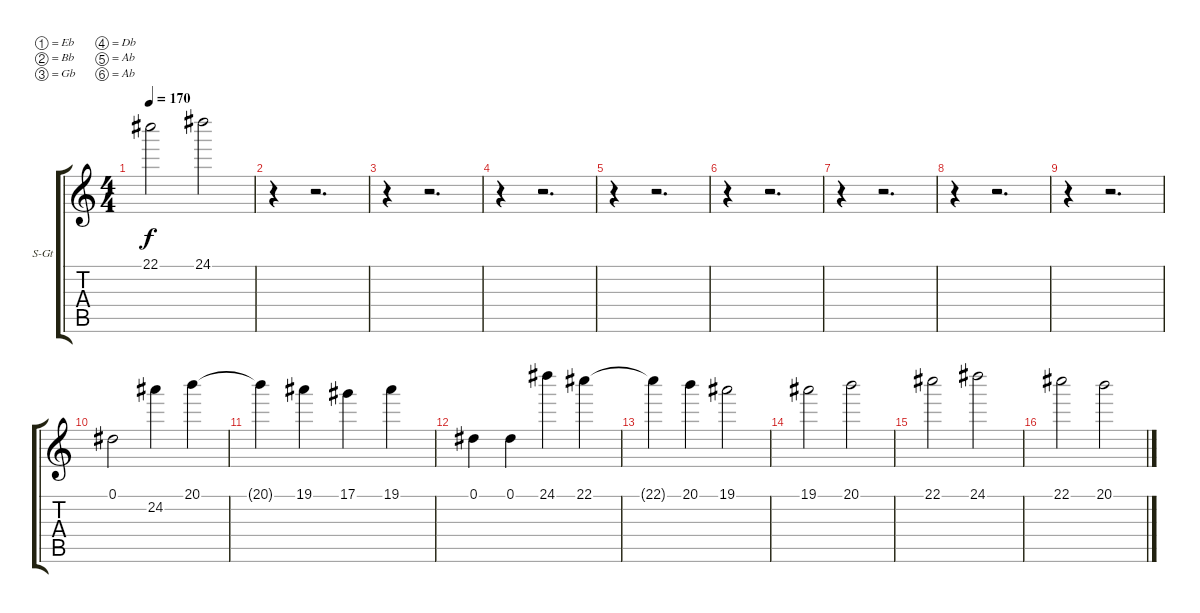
\bracketExtendMode groupsimilarinstruments
\firstSystemTrackNameOrientation horizontal
\otherSystemsTrackNameOrientation horizontal
\track ("Дмитрий Иванов / Эффекты" "S-Gt") {instrument glockenspiel}
\staff {score tabs}
\tuning (Eb4 Bb3 Gb3 Db2 Ab1 Ab0)
\displaytranspose 12
\ts (4 4)
\tempo 170
\clef g2
\ks c
22.1.2{dy f} 24.1.2 |
r.4 r.2{d} |
r.4 r.2{d} |
r.4 r.2{d} |
r.4 r.2{d} |
r.4 r.2{d} |
r.4 r.2{d} |
r.4 r.2{d} |
r.4 r.2{d} |
0.1.2 24.2.4 20.1.4 |
20.1{t}.4 19.1.4 17.1.4 19.1.4 |
0.1.4 0.1.4 24.1.4 22.1.4 |
22.1{t}.4 20.1.4 19.1.2 |
19.1.2 20.1.2 |
22.1.2 24.1.2 |
22.1.2 20.1.2
